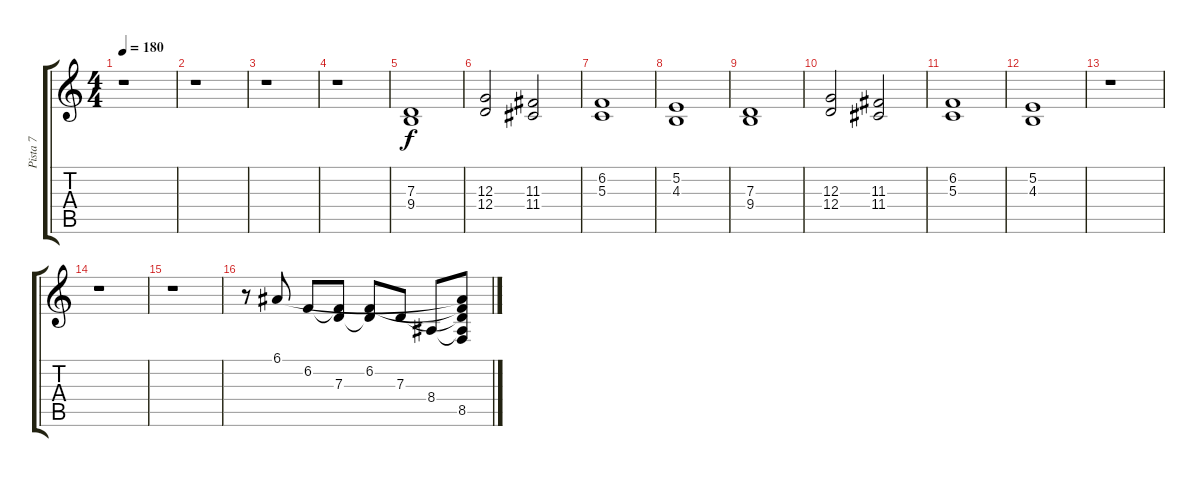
\track ("Pista 7" "Pista 7") {instrument acousticgrandpiano}
\staff {score tabs}
\tuning (E4 B3 G3 D3 A2 E2) {hide}
\ts (4 4)
\tempo 180
\clef g2
\ks c
r.1{dy f} |
r.1 |
r.1 |
r.1 |
(7.3 9.4).1 |
(12.3 12.4).2 (11.3 11.4).2 |
(6.2 5.3).1 |
(5.2 4.3).1 |
(7.3 9.4).1 |
(12.3 12.4).2 (11.3 11.4).2 |
(6.2 5.3).1 |
(5.2 4.3).1 |
r.1 |
r.1 |
r.1 |
r.8 6.1.8 6.2.8 (6.2{t} 7.3).8 (6.2 7.3{t}).8 7.3.8 8.4.8 (6.1{t} 6.2{t} 7.3{t} 8.4{t} 8.5).8
